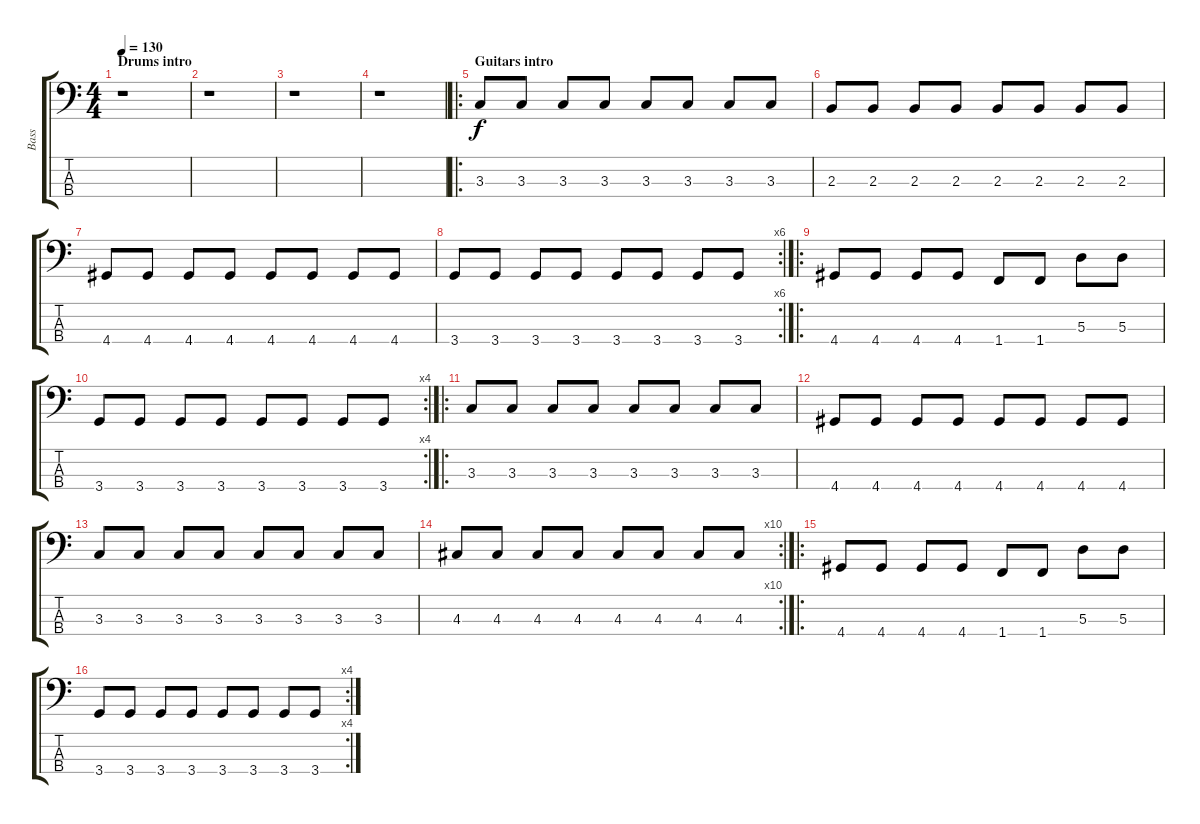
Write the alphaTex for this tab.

\track ("Bass" "Bass") {instrument electricbasspick}
\staff {score tabs}
\tuning (G2 D2 A1 E1) {hide}
\ts (4 4)
\section ("" "Drums intro")
\tempo 130
\clef f4
\ks c
r.1{dy f instrument electricbasspick} |
r.1 |
r.1 |
r.1 |
\ro
\section ("" "Guitars intro")
3.3.8 3.3.8 3.3.8 3.3.8 3.3.8 3.3.8 3.3.8 3.3.8 |
2.3.8 2.3.8 2.3.8 2.3.8 2.3.8 2.3.8 2.3.8 2.3.8 |
4.4.8 4.4.8 4.4.8 4.4.8 4.4.8 4.4.8 4.4.8 4.4.8 |
\rc 6
3.4.8 3.4.8 3.4.8 3.4.8 3.4.8 3.4.8 3.4.8 3.4.8 |
\ro
4.4.8 4.4.8 4.4.8 4.4.8 1.4.8 1.4.8 5.3.8 5.3.8 |
\rc 4
3.4.8 3.4.8 3.4.8 3.4.8 3.4.8 3.4.8 3.4.8 3.4.8 |
\ro
3.3.8 3.3.8 3.3.8 3.3.8 3.3.8 3.3.8 3.3.8 3.3.8 |
4.4.8 4.4.8 4.4.8 4.4.8 4.4.8 4.4.8 4.4.8 4.4.8 |
3.3.8 3.3.8 3.3.8 3.3.8 3.3.8 3.3.8 3.3.8 3.3.8 |
\rc 10
4.3.8 4.3.8 4.3.8 4.3.8 4.3.8 4.3.8 4.3.8 4.3.8 |
\ro
4.4.8 4.4.8 4.4.8 4.4.8 1.4.8 1.4.8 5.3.8 5.3.8 |
\rc 4
3.4.8 3.4.8 3.4.8 3.4.8 3.4.8 3.4.8 3.4.8 3.4.8
